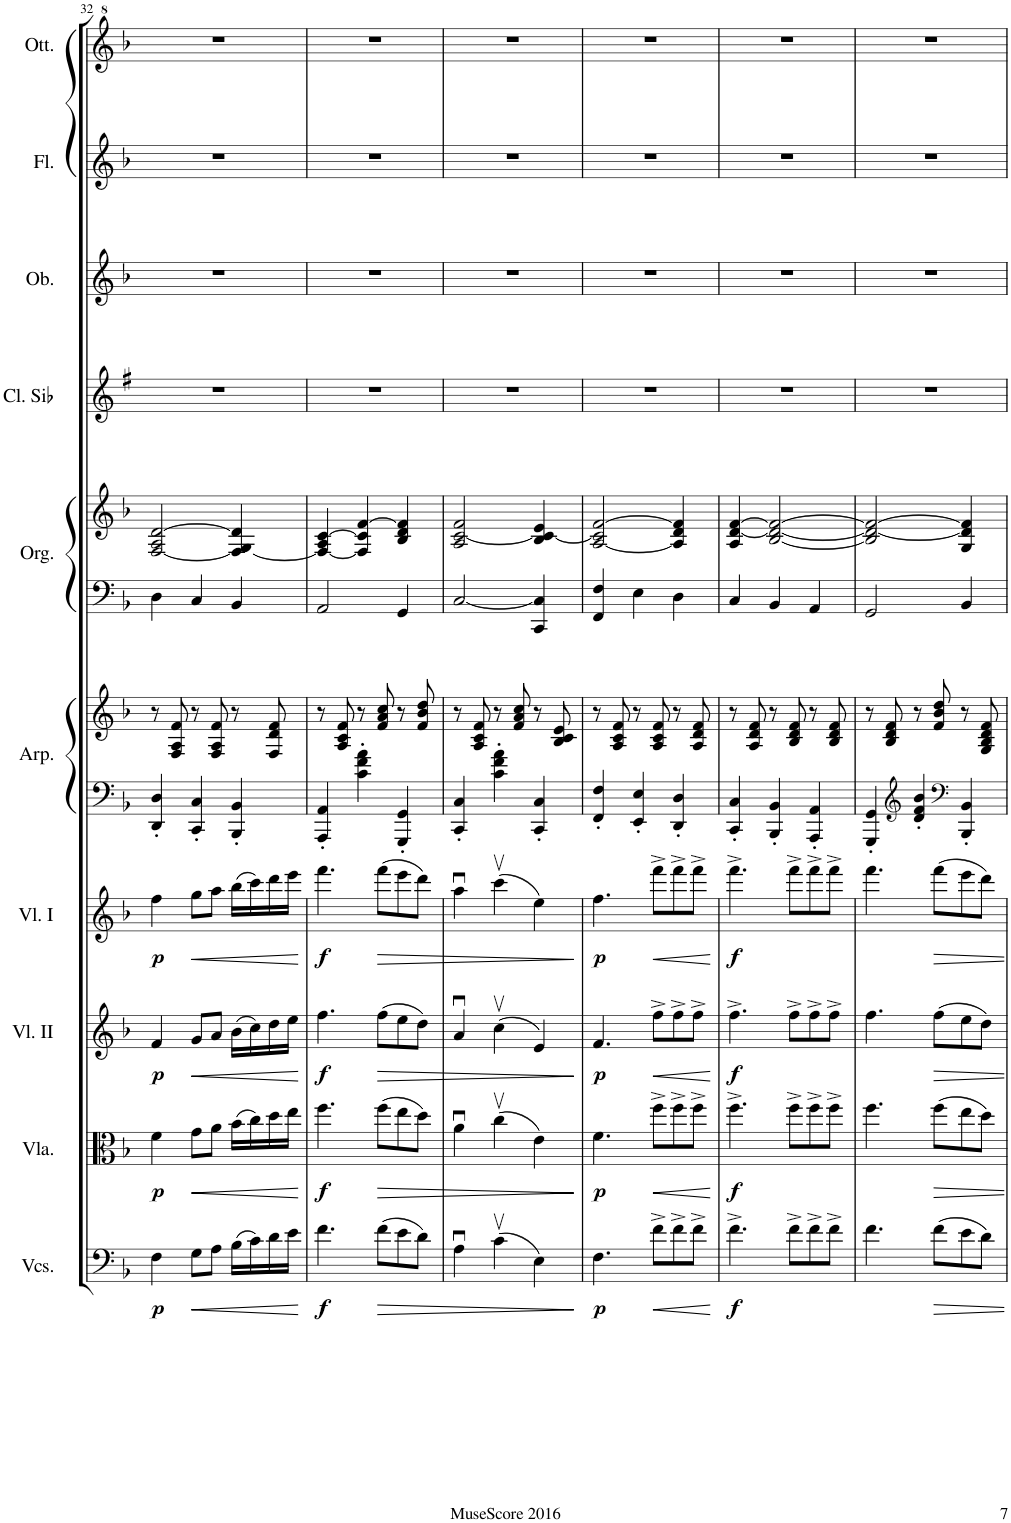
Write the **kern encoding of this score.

**kern	**dynam	**kern	**dynam	**kern	**dynam	**kern	**dynam	**kern	**kern	**kern	**kern	**kern	**kern	**kern	**kern
*part10	*part10	*part9	*part9	*part8	*part8	*part7	*part7	*part6	*part6	*part5	*part5	*part4	*part3	*part2	*part1
*staff12	*staff12	*staff11	*staff11	*staff10	*staff10	*staff9	*staff9	*staff8	*staff7	*staff6	*staff5	*staff4	*staff3	*staff2	*staff1
*I"Violoncello	*	*I"Viola	*	*I"Violino II	*	*I"Violino I	*	*I"2 Arpe	*	*I"Organo	*	*I"Clarinetto in Sib	*I"Oboe	*I"Flauto	*I"Ottavini
*	*	*I'Vla.	*	*I'Vl. II	*	*I'Vl. I	*	*I'Arp.	*	*I'Org.	*	*I'Cl. Sib	*I'Ob.	*I'Fl.	*I'Ott.
!!LO:PB:g=z
*clefF4	*	*clefC3	*	*clefG2	*	*clefG2	*	*clefF4	*clefG2	*clefF4	*clefG2	*clefG2	*clefG2	*clefG2	*clefG^2
*	*	*	*	*	*	*	*	*	*	*	*	*Trd1c2	*	*	*Trd-7c-12
*k[b-]	*	*k[b-]	*	*k[b-]	*	*k[b-]	*	*k[b-]	*k[b-]	*k[b-]	*k[b-]	*k[f#]	*k[b-]	*k[b-]	*k[b-]
*M3/4	*	*M3/4	*	*M3/4	*	*M3/4	*	*M3/4	*M3/4	*M3/4	*M3/4	*M3/4	*M3/4	*M3/4	*M3/4
=32	=32	=32	=32	=32	=32	=32	=32	=32	=32	=32	=32	=32	=32	=32	=32
!	!LO:DY:b	!	!LO:DY:b	!	!LO:DY:b	!	!LO:DY:b	!	!	!	!	!	!	!	!
4F\	p	4f\	p	4f/	p	4ff\	p	4DD/' 4D/'	8r	4D\	[2F/ 2A/ [2d/	2.r	2.r	2.r	2.r
.	.	.	.	.	.	.	.	.	8F/ 8A/ 8f/	.	.	.	.	.	.
!	!LO:HP:b	!	!LO:HP:b	!	!LO:HP:b	!	!LO:HP:b	!	!	!	!	!	!	!	!
8G\L	<	8g\L	<	8g/L	<	8gg\L	<	4CC/' 4C/'	8r	4C/	.	.	.	.	.
8A\J	.	8a\J	.	8a/J	.	8aa\J	.	.	8F/ 8A/ 8f/	.	.	.	.	.	.
(16B-\LL	.	(16b-\LL	.	(16b-\LL	.	(16bb-\LL	.	4BBB-/' 4BB-/'	8r	4BB-/	4F/_ 4G/ 4d/]	.	.	.	.
16c\)	.	16cc\)	.	16cc\)	.	16ccc\)	.	.	.	.	.	.	.	.	.
16d\	.	16dd\	.	16dd\	.	16ddd\	.	.	8F/ 8d/ 8f/	.	.	.	.	.	.
16e\JJ	.	16ee\JJ	.	16ee\JJ	.	16eee\JJ	.	.	.	.	.	.	.	.	.
.	[	.	[	.	[	.	[	.	.	.	.	.	.	.	.
=33	=33	=33	=33	=33	=33	=33	=33	=33	=33	=33	=33	=33	=33	=33	=33
!	!LO:DY:b	!	!LO:DY:b	!	!LO:DY:b	!	!LO:DY:b	!	!	!	!	!	!	!	!
4.f\	f	4.ff\	f	4.ff\	f	4.fff\	f	4AAA/' 4AA/'	8r	2AA/	4F/_ 4A/ [4c/	2.r	2.r	2.r	2.r
.	.	.	.	.	.	.	.	.	8A/ 8c/ 8f/	.	.	.	.	.	.
.	.	.	.	.	.	.	.	4c\' 4f\' 4a\'	8r	.	4F/] 4c/] [4f/	.	.	.	.
!	!LO:HP:b	!	!LO:HP:b	!	!LO:HP:b	!	!LO:HP:b	!	!	!	!	!	!	!	!
(8f\L	>	(8ff\L	>	(8ff\L	>	(8fff\L	>	.	8f/ 8a/ 8cc/	.	.	.	.	.	.
8e\	.	8ee\	.	8ee\	.	8eee\	.	4GGG/' 4GG/'	8r	4GG/	4B-/ 4d/ 4f/]	.	.	.	.
8d\J)	.	8dd\J)	.	8dd\J)	.	8ddd\J)	.	.	8f/ 8b-/ 8dd/	.	.	.	.	.	.
=34	=34	=34	=34	=34	=34	=34	=34	=34	=34	=34	=34	=34	=34	=34	=34
4Au\	.	4au\	.	4au/	.	4aau\	.	4CC/' 4C/'	8r	[2C/	2A/ [2c/ 2f/	2.r	2.r	2.r	2.r
.	.	.	.	.	.	.	.	.	8A/ 8c/ 8f/	.	.	.	.	.	.
(4cv\	.	(4ccv\	.	(4ccv\	.	(4cccv\	.	4c\' 4f\' 4a\'	8r	.	.	.	.	.	.
.	.	.	.	.	.	.	.	.	8f/ 8a/ 8cc/	.	.	.	.	.	.
4E\)	.	4e\)	.	4e/)	.	4ee\)	.	4CC/' 4C/'	8r	4CC/ 4C/]	4B-/ 4c/_ 4e/	.	.	.	.
.	.	.	.	.	.	.	.	.	8B-/ 8c/ 8e/	.	.	.	.	.	.
.	]	.	]	.	]	.	]	.	.	.	.	.	.	.	.
=35	=35	=35	=35	=35	=35	=35	=35	=35	=35	=35	=35	=35	=35	=35	=35
!	!LO:DY:b	!	!LO:DY:b	!	!LO:DY:b	!	!LO:DY:b	!	!	!	!	!	!	!	!
4.F\	p	4.f\	p	4.f/	p	4.ff\	p	4FF/' 4F/'	8r	4FF/ 4F/	[2A/ 2c/] [2f/	2.r	2.r	2.r	2.r
.	.	.	.	.	.	.	.	.	8A/ 8c/ 8f/	.	.	.	.	.	.
.	.	.	.	.	.	.	.	4EE/' 4E/'	8r	4E\	.	.	.	.	.
!	!LO:HP:b	!	!LO:HP:b	!	!LO:HP:b	!	!LO:HP:b	!	!	!	!	!	!	!	!
8f^\L	<	8ff^\L	<	8ff^\L	<	8fff^\L	<	.	8A/ 8c/ 8f/	.	.	.	.	.	.
8f^\	.	8ff^\	.	8ff^\	.	8fff^\	.	4DD/' 4D/'	8r	4D\	4A/] 4d/ 4f/]	.	.	.	.
8f^\J	.	8ff^\J	.	8ff^\J	.	8fff^\J	.	.	8A/ 8d/ 8f/	.	.	.	.	.	.
.	[	.	[	.	[	.	[	.	.	.	.	.	.	.	.
=36	=36	=36	=36	=36	=36	=36	=36	=36	=36	=36	=36	=36	=36	=36	=36
!	!LO:DY:b	!	!LO:DY:b	!	!LO:DY:b	!	!LO:DY:b	!	!	!	!	!	!	!	!
4.f^\	f	4.ff^\	f	4.ff^\	f	4.fff^\	f	4CC/' 4C/'	8r	4C/	4A/ [4d/ [4f/	2.r	2.r	2.r	2.r
.	.	.	.	.	.	.	.	.	8A/ 8d/ 8f/	.	.	.	.	.	.
.	.	.	.	.	.	.	.	4BBB-/' 4BB-/'	8r	4BB-/	[2B-/ 2d/_ 2f/_	.	.	.	.
8f^\L	.	8ff^\L	.	8ff^\L	.	8fff^\L	.	.	8B-/ 8d/ 8f/	.	.	.	.	.	.
8f^\	.	8ff^\	.	8ff^\	.	8fff^\	.	4AAA/' 4AA/'	8r	4AA/	.	.	.	.	.
8f^\J	.	8ff^\J	.	8ff^\J	.	8fff^\J	.	.	8B-/ 8d/ 8f/	.	.	.	.	.	.
=37	=37	=37	=37	=37	=37	=37	=37	=37	=37	=37	=37	=37	=37	=37	=37
4.f\	.	4.ff\	.	4.ff\	.	4.fff\	.	4GGG/' 4GG/'	8r	2GG/	2B-/] 2d/_ 2f/_	2.r	2.r	2.r	2.r
.	.	.	.	.	.	.	.	.	8B-/ 8d/ 8f/	.	.	.	.	.	.
*	*	*	*	*	*	*	*	*clefG2	*	*	*	*	*	*	*
.	.	.	.	.	.	.	.	4d/' 4f/' 4b-/'	8r	.	.	.	.	.	.
(8f\L	.	(8ff\L	.	(8ff\L	.	(8fff\L	.	.	8f/ 8b-/ 8dd/	.	.	.	.	.	.
*	*	*	*	*	*	*	*	*clefF4	*	*	*	*	*	*	*
8e\	.	8ee\	.	8ee\	.	8eee\	.	4BBB-/' 4BB-/'	8r	4BB-/	4G/ 4d/] 4f/]	.	.	.	.
8d\J)	.	8dd\J)	.	8dd\J)	.	8ddd\J)	.	.	8G/ 8B-/ 8d/ 8f/	.	.	.	.	.	.
=	=	=	=	=	=	=	=	=	=	=	=	=	=	=	=
*-	*-	*-	*-	*-	*-	*-	*-	*-	*-	*-	*-	*-	*-	*-	*-
